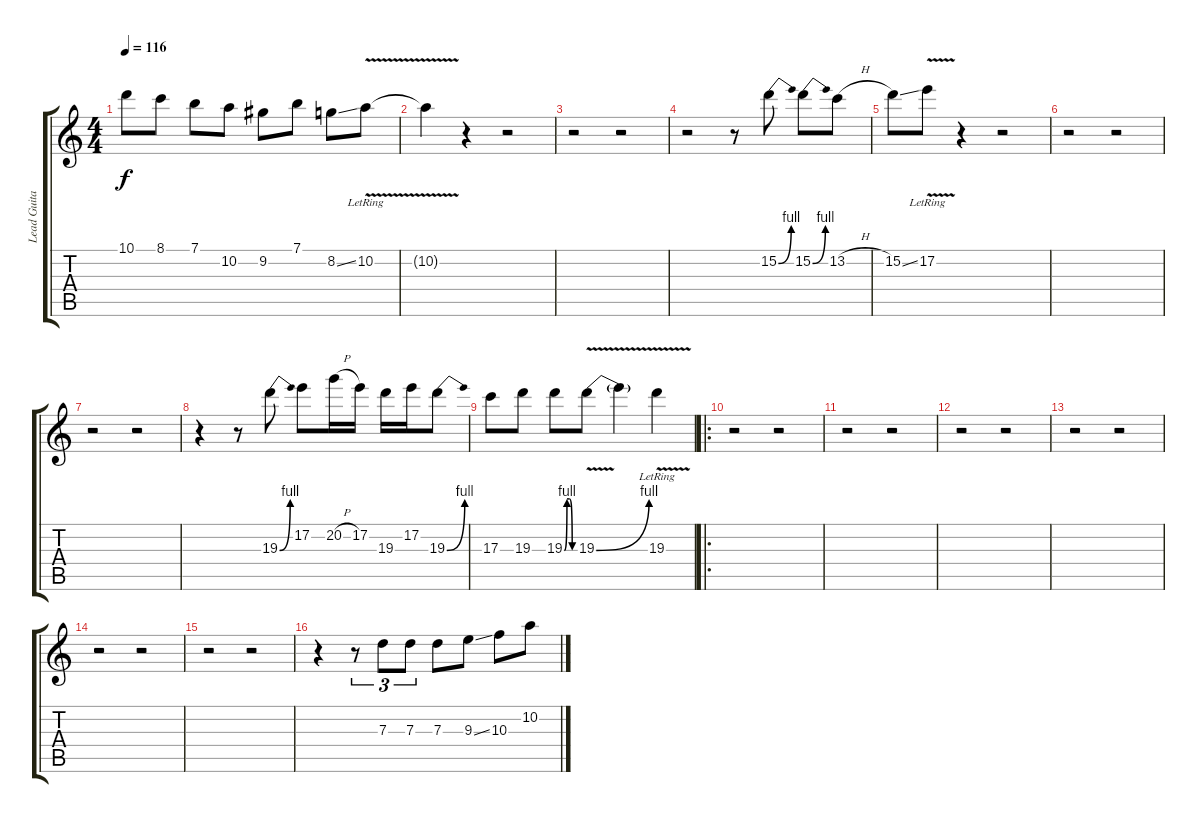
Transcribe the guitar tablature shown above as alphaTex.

\track ("Lead Guitar" "Lead Guita") {instrument distortionguitar}
\staff {score tabs}
\tuning (E4 B3 G3 D3 A2 E2) {hide}
\ts (4 4)
\tempo 116
\clef g2
\ks c
10.1.8{dy f} 8.1.8 7.1.8 10.2.8 9.2.8 7.1.8 8.2{ss}.8 10.2{v lr}.8 |
10.2{t}.4 r.4 r.2 |
r.2 r.2 |
r.2 r.8 15.2{be (bend 0 0 60 4)}.8 15.2{be (bend 0 0 60 4)}.8 13.2{h}.8 |
15.2{ss}.8 17.2{v lr}.8 r.4 r.2 |
r.2 r.2 |
r.2 r.2 |
r.4 r.8 19.3{be (bend 0 0 60 4)}.8 17.2.8 20.2{h}.16 17.2.16 19.3.16 17.2.16 19.3{be (bend 0 0 60 4)}.8 |
17.3.8 19.3.8 19.3{be (custom 0 0 15 4 30 4 45 0 60 0)}.8 19.3{be (bend 0 0 60 4) v}.8 19.3{t}.4 19.3{v lr}.4 |
\ro
r.2 r.2 |
r.2 r.2 |
r.2 r.2 |
r.2 r.2 |
r.2 r.2 |
r.2 r.2 |
r.4 r.8{tu (3 2)} 7.3.8{tu (3 2)} 7.3.8{tu (3 2)} 7.3.8 9.3{ss}.8 10.3.8 10.2.8
